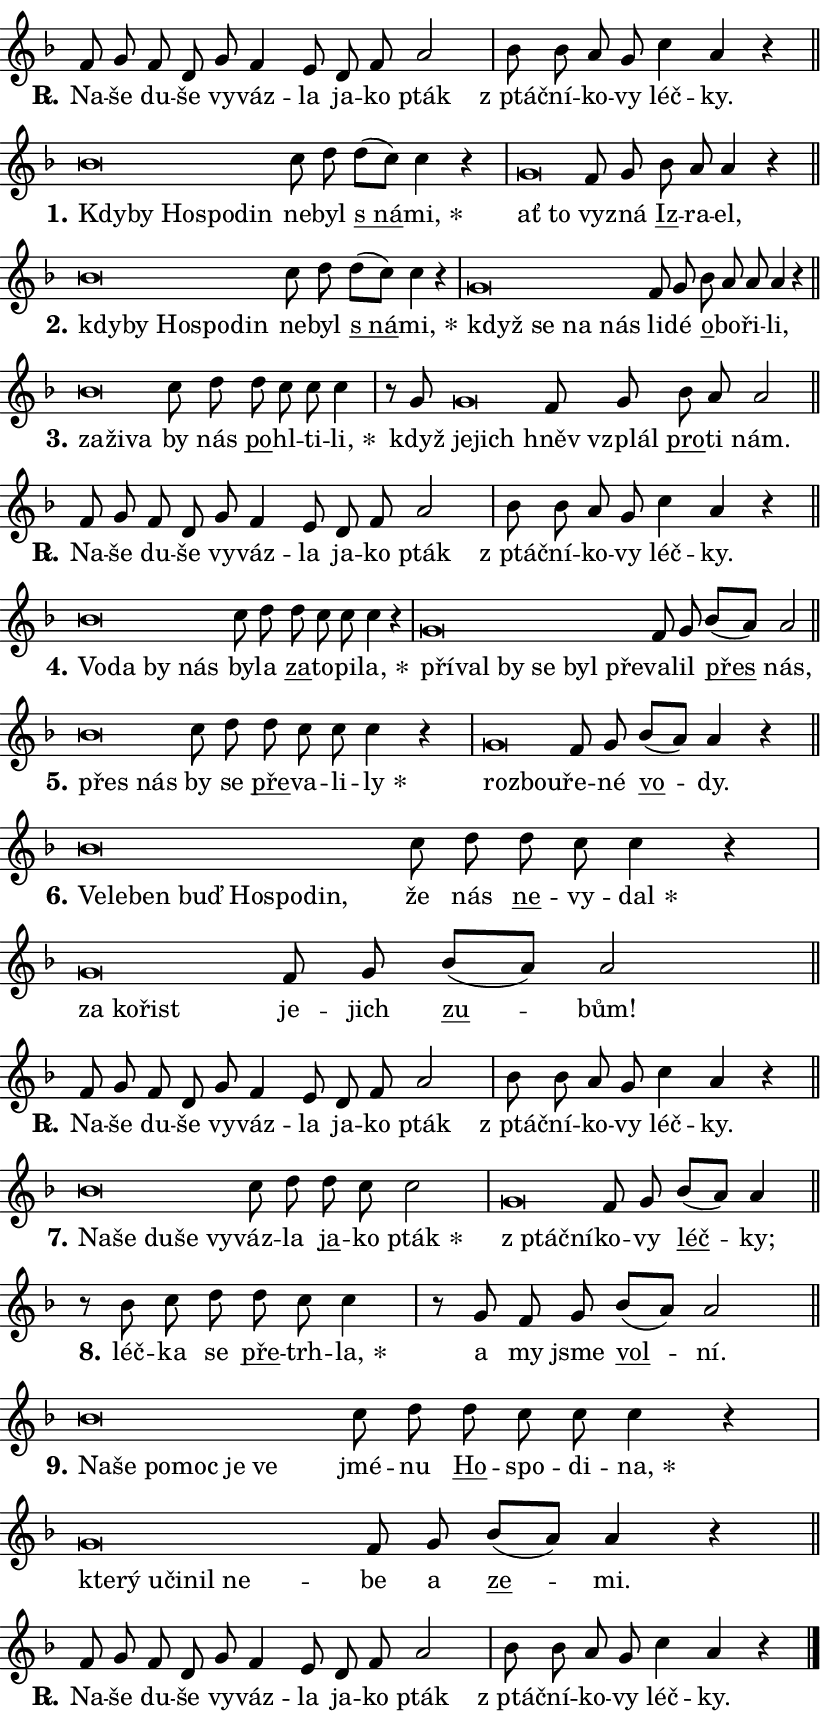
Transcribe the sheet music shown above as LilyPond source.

\version "2.24.0"
\header { tagline = "" }
\paper {
  indent = 0\cm
  top-margin = 0\cm
  right-margin = 0.13\cm % to fit lyric hyphens
  bottom-margin = 0\cm
  left-margin = 0\cm
  paper-width = 14\cm
  page-breaking = #ly:one-page-breaking
  system-system-spacing.basic-distance = #11
  score-system-spacing.basic-distance = #11
  ragged-last = ##f
}


%% Author: Thomas Morley
%% https://lists.gnu.org/archive/html/lilypond-user/2020-05/msg00002.html
#(define (line-position grob)
"Returns position of @var[grob} in current system:
   @code{'start}, if at first time-step
   @code{'end}, if at last time-step
   @code{'middle} otherwise
"
  (let* ((col (ly:item-get-column grob))
         (ln (ly:grob-object col 'left-neighbor))
         (rn (ly:grob-object col 'right-neighbor))
         (col-to-check-left (if (ly:grob? ln) ln col))
         (col-to-check-right (if (ly:grob? rn) rn col))
         (break-dir-left
           (and
             (ly:grob-property col-to-check-left 'non-musical #f)
             (ly:item-break-dir col-to-check-left)))
         (break-dir-right
           (and
             (ly:grob-property col-to-check-right 'non-musical #f)
             (ly:item-break-dir col-to-check-right))))
        (cond ((eqv? 1 break-dir-left) 'start)
              ((eqv? -1 break-dir-right) 'end)
              (else 'middle))))

#(define (tranparent-at-line-position vctor)
  (lambda (grob)
  "Relying on @code{line-position} select the relevant enry from @var{vctor}.
Used to determine transparency,"
    (case (line-position grob)
      ((end) (not (vector-ref vctor 0)))
      ((middle) (not (vector-ref vctor 1)))
      ((start) (not (vector-ref vctor 2))))))

noteHeadBreakVisibility =
#(define-music-function (break-visibility)(vector?)
"Makes @code{NoteHead}s transparent relying on @var{break-visibility}"
#{
  \override NoteHead.transparent =
    #(tranparent-at-line-position break-visibility)
#})

#(define delete-ledgers-for-transparent-note-heads
  (lambda (grob)
    "Reads whether a @code{NoteHead} is transparent.
If so this @code{NoteHead} is removed from @code{'note-heads} from
@var{grob}, which is supposed to be @code{LedgerLineSpanner}.
As a result ledgers are not printed for this @code{NoteHead}"
    (let* ((nhds-array (ly:grob-object grob 'note-heads))
           (nhds-list
             (if (ly:grob-array? nhds-array)
                 (ly:grob-array->list nhds-array)
                 '()))
           ;; Relies on the transparent-property being done before
           ;; Staff.LedgerLineSpanner.after-line-breaking is executed.
           ;; This is fragile ...
           (to-keep
             (remove
               (lambda (nhd)
                 (ly:grob-property nhd 'transparent #f))
               nhds-list)))
      ;; TODO find a better method to iterate over grob-arrays, similiar
      ;; to filter/remove etc for lists
      ;; For now rebuilt from scratch
      (set! (ly:grob-object grob 'note-heads)  '())
      (for-each
        (lambda (nhd)
          (ly:pointer-group-interface::add-grob grob 'note-heads nhd))
        to-keep))))

squashNotes = {
  \override NoteHead.X-extent = #'(-0.2 . 0.2)
  \override NoteHead.Y-extent = #'(-0.75 . 0)
  \override NoteHead.stencil =
    #(lambda (grob)
       (let ((pos (ly:grob-property grob 'staff-position)))
         (begin
           (if (< pos -7) (display "ERROR: Lower brevis then expected\n") (display ""))
           (if (<= pos -6) ly:text-interface::print ly:note-head::print))))
}
unSquashNotes = {
  \revert NoteHead.X-extent
  \revert NoteHead.Y-extent
  \revert NoteHead.stencil
}

hideNotes = \noteHeadBreakVisibility #begin-of-line-visible
unHideNotes = \noteHeadBreakVisibility #all-visible

% work-around for resetting accidentals
% https://lilypond.org/doc/v2.23/Documentation/notation/displaying-rhythms#unmetered-music
cadenzaMeasure = {
  \cadenzaOff
  \partial 1024 s1024
  \cadenzaOn
}

#(define-markup-command (accent layout props text) (markup?)
  "Underline accented syllable"
  (interpret-markup layout props
    #{\markup \override #'(offset . 4.3) \underline { #text }#}))

responsum = \markup \concat {
  "R" \hspace #-1.05 \path #0.1 #'((moveto 0 0.07) (lineto 0.9 0.8)) \hspace #0.05 "."
}

spaceSize = #0.6828661417322834 % exact space size for TeX Gyre Schola

\layout {
  \context {
    \Staff
    \remove "Time_signature_engraver"
    \override LedgerLineSpanner.after-line-breaking = #delete-ledgers-for-transparent-note-heads
  }
  \context {
    \Lyrics {
      \override LyricSpace.minimum-distance = \spaceSize
      \override LyricText.font-name = #"TeX Gyre Schola"
      \override LyricText.font-size = 1
      \override StanzaNumber.font-name = #"TeX Gyre Schola Bold"
      \override StanzaNumber.font-size = 1
    }
  }
  \context {
    \Score 
    \override NoteHead.text =
      #(lambda (grob) 
        (let ((pos (ly:grob-property grob 'staff-position)))
          #{\markup {
            \combine
              \halign #-0.55 \raise #(if (= pos -6) 0 0.5) \override #'(thickness . 2) \draw-line #'(3.2 . 0)
              \musicglyph "noteheads.sM1"
          }#}))
  }
}

% magnetic-lyrics.ily
%
%   written by
%     Jean Abou Samra <jean@abou-samra.fr>
%     Werner Lemberg <wl@gnu.org>
%
%   adapted by
%     Jiri Hon <jiri.hon@gmail.com>
%
% Version 2022-Apr-15

% https://www.mail-archive.com/lilypond-user@gnu.org/msg149350.html

#(define (Left_hyphen_pointer_engraver context)
   "Collect syllable-hyphen-syllable occurrences in lyrics and store
them in properties.  This engraver only looks to the left.  For
example, if the lyrics input is @code{foo -- bar}, it does the
following.

@itemize @bullet
@item
Set the @code{text} property of the @code{LyricHyphen} grob between
@q{foo} and @q{bar} to @code{foo}.

@item
Set the @code{left-hyphen} property of the @code{LyricText} grob with
text @q{foo} to the @code{LyricHyphen} grob between @q{foo} and
@q{bar}.
@end itemize

Use this auxiliary engraver in combination with the
@code{lyric-@/text::@/apply-@/magnetic-@/offset!} hook."
   (let ((hyphen #f)
         (text #f))
     (make-engraver
      (acknowledgers
       ((lyric-syllable-interface engraver grob source-engraver)
        (set! text grob)))
      (end-acknowledgers
       ((lyric-hyphen-interface engraver grob source-engraver)
        ;(when (not (grob::has-interface grob 'lyric-space-interface))
          (set! hyphen grob)));)
      ((stop-translation-timestep engraver)
       (when (and text hyphen)
         (ly:grob-set-object! text 'left-hyphen hyphen))
       (set! text #f)
       (set! hyphen #f)))))

#(define (lyric-text::apply-magnetic-offset! grob)
   "If the space between two syllables is less than the value in
property @code{LyricText@/.details@/.squash-threshold}, move the right
syllable to the left so that it gets concatenated with the left
syllable.

Use this function as a hook for
@code{LyricText@/.after-@/line-@/breaking} if the
@code{Left_@/hyphen_@/pointer_@/engraver} is active."
   (let ((hyphen (ly:grob-object grob 'left-hyphen #f)))
     (when hyphen
       (let ((left-text (ly:spanner-bound hyphen LEFT)))
         (when (grob::has-interface left-text 'lyric-syllable-interface)
           (let* ((common (ly:grob-common-refpoint grob left-text X))
                  (this-x-ext (ly:grob-extent grob common X))
                  (left-x-ext
                   (begin
                     ;; Trigger magnetism for left-text.
                     (ly:grob-property left-text 'after-line-breaking)
                     (ly:grob-extent left-text common X)))
                  ;; `delta` is the gap width between two syllables.
                  (delta (- (interval-start this-x-ext)
                            (interval-end left-x-ext)))
                  (details (ly:grob-property grob 'details))
                  (threshold (assoc-get 'squash-threshold details 0.2)))
             (when (< delta threshold)
               (let* (;; We have to manipulate the input text so that
                      ;; ligatures crossing syllable boundaries are not
                      ;; disabled.  For languages based on the Latin
                      ;; script this is essentially a beautification.
                      ;; However, for non-Western scripts it can be a
                      ;; necessity.
                      (lt (ly:grob-property left-text 'text))
                      (rt (ly:grob-property grob 'text))
                      (is-space (grob::has-interface hyphen 'lyric-space-interface))
                      (space (if is-space " " ""))
                      (extra-delta (if is-space spaceSize 0))
                      ;; Append new syllable.
                      (ltrt-space (if (and (string? lt) (string? rt))
                                (string-append lt space rt)
                                (make-concat-markup (list lt space rt))))
                      ;; Right-align `ltrt` to the right side.
                      (ltrt-space-markup (grob-interpret-markup
                               grob
                               (make-translate-markup
                                (cons (interval-length this-x-ext) 0)
                                (make-right-align-markup ltrt-space)))))
                 (begin
                   ;; Don't print `left-text`.
                   (ly:grob-set-property! left-text 'stencil #f)
                   ;; Set text and stencil (which holds all collected
                   ;; syllables so far) and shift it to the left.
                   (ly:grob-set-property! grob 'text ltrt-space)
                   (ly:grob-set-property! grob 'stencil ltrt-space-markup)
                   (ly:grob-translate-axis! grob (- (- delta extra-delta)) X))))))))))


#(define (lyric-hyphen::displace-bounds-first grob)
   ;; Make very sure this callback isn't triggered too early.
   (let ((left (ly:spanner-bound grob LEFT))
         (right (ly:spanner-bound grob RIGHT)))
     (ly:grob-property left 'after-line-breaking)
     (ly:grob-property right 'after-line-breaking)
     (ly:lyric-hyphen::print grob)))

squashThreshold = #0.4

\layout {
  \context {
    \Lyrics
    \consists #Left_hyphen_pointer_engraver
    \override LyricText.after-line-breaking =
      #lyric-text::apply-magnetic-offset!
    \override LyricHyphen.stencil = #lyric-hyphen::displace-bounds-first
    \override LyricText.details.squash-threshold = \squashThreshold
    \override LyricHyphen.minimum-distance = 0
    \override LyricHyphen.minimum-length = \squashThreshold
  }
}

squashText = \override LyricText.details.squash-threshold = 9999
unSquashText = \override LyricText.details.squash-threshold = \squashThreshold

leftText = \override LyricText.self-alignment-X = #LEFT
unLeftText = \revert LyricText.self-alignment-X

starOffset = #(lambda (grob) 
                (let ((x_offset (ly:self-alignment-interface::aligned-on-x-parent grob)))
                  (if (= x_offset 0) 0 (+ x_offset 1.2))))

star = #(define-music-function (syllable)(string?)
"Append star separator at the end of a syllable"
#{
  \once \override LyricText.X-offset = #starOffset
  \lyricmode { \markup {
    #syllable
    \override #'((font-name . "TeX Gyre Schola Bold")) \hspace #0.2 \lower #0.65 \larger "*"
  } }
#})

starAccent = #(define-music-function (syllable)(string?)
"Append star separator at the end of a syllable and make accent"
#{
  \once \override LyricText.X-offset = #starOffset
  \lyricmode { \markup {
    \accent #syllable
    \override #'((font-name . "TeX Gyre Schola Bold")) \hspace #0.2 \lower #0.65 \larger "*"
  } }
#})

breath = #(define-music-function (syllable)(string?)
"Append breathing indicator at the end of a syllable"
#{
  \lyricmode { \markup { #syllable "+" } }
#})

optionalBreath = #(define-music-function (syllable)(string?)
"Append optional breathing indicator at the end of a syllable"
#{
  \lyricmode { \markup { #syllable "(+)" } }
#})


\score {
    <<
        \new Voice = "melody" { \cadenzaOn \key f \major \relative { f'8 g f d g f4 e8 \bar "" d f a2 \cadenzaMeasure \bar "|" bes8 bes a g \bar "" c4 a r \cadenzaMeasure \bar "||" \break } }
        \new Lyrics \lyricsto "melody" { \lyricmode { \set stanza = \responsum
Na -- še du -- še vy -- váz -- la ja -- ko pták "z ptáč" -- ní -- ko -- vy léč -- ky. } }
    >>
    \layout {}
}

\score {
    <<
        \new Voice = "melody" { \cadenzaOn \key f \major \relative { \squashNotes bes'\breve*1/16 \hideNotes \breve*1/16 \bar "" \breve*1/16 \bar "" \breve*1/16 \breve*1/16 \bar "" \unHideNotes \unSquashNotes c8 d \bar "" d[( c)] c4 r \cadenzaMeasure \bar "|" \squashNotes g\breve*1/16 \hideNotes \breve*1/16 \bar "" \unHideNotes \unSquashNotes f8 g \bar "" bes a a4 r \cadenzaMeasure \bar "||" \break } }
        \new Lyrics \lyricsto "melody" { \lyricmode { \set stanza = "1."
\leftText Kdy -- \squashText by Ho -- spo -- din \unLeftText \unSquashText ne -- byl \markup \accent "s ná" -- \star mi, \leftText ať \squashText to \unLeftText \unSquashText vy -- zná \markup \accent Iz -- ra -- el, } }
    >>
    \layout {}
}

\score {
    <<
        \new Voice = "melody" { \cadenzaOn \key f \major \relative { \squashNotes bes'\breve*1/16 \hideNotes \breve*1/16 \bar "" \breve*1/16 \bar "" \breve*1/16 \breve*1/16 \bar "" \unHideNotes \unSquashNotes c8 d \bar "" d[( c)] c4 r \cadenzaMeasure \bar "|" \squashNotes g\breve*1/16 \hideNotes \breve*1/16 \bar "" \breve*1/16 \breve*1/16 \bar "" \unHideNotes \unSquashNotes f8 g \bar "" bes a a a4 r \cadenzaMeasure \bar "||" \break } }
        \new Lyrics \lyricsto "melody" { \lyricmode { \set stanza = "2."
\leftText kdy -- \squashText by Ho -- spo -- din \unLeftText \unSquashText ne -- byl \markup \accent "s ná" -- \star mi, \leftText když \squashText se na nás \unLeftText \unSquashText li -- dé \markup \accent o -- bo -- ři -- li, } }
    >>
    \layout {}
}

\score {
    <<
        \new Voice = "melody" { \cadenzaOn \key f \major \relative { \squashNotes bes'\breve*1/16 \hideNotes \breve*1/16 \breve*1/16 \bar "" \unHideNotes \unSquashNotes c8 d \bar "" d c c c4 \cadenzaMeasure \bar "|" r8 g8 \squashNotes g\breve*1/16 \hideNotes \breve*1/16 \bar "" \unHideNotes \unSquashNotes f8 g \bar "" bes a a2 \cadenzaMeasure \bar "||" \break } }
        \new Lyrics \lyricsto "melody" { \lyricmode { \set stanza = "3."
\leftText za -- \squashText ži -- va \unLeftText \unSquashText by nás \markup \accent po -- hl -- ti -- \star li, když \leftText je -- \squashText jich \unLeftText \unSquashText hněv vzplál \markup \accent pro -- ti nám. } }
    >>
    \layout {}
}

\score {
    <<
        \new Voice = "melody" { \cadenzaOn \key f \major \relative { f'8 g f d g f4 e8 \bar "" d f a2 \cadenzaMeasure \bar "|" bes8 bes a g \bar "" c4 a r \cadenzaMeasure \bar "||" \break } }
        \new Lyrics \lyricsto "melody" { \lyricmode { \set stanza = \responsum
Na -- še du -- še vy -- váz -- la ja -- ko pták "z ptáč" -- ní -- ko -- vy léč -- ky. } }
    >>
    \layout {}
}

\score {
    <<
        \new Voice = "melody" { \cadenzaOn \key f \major \relative { \squashNotes bes'\breve*1/16 \hideNotes \breve*1/16 \bar "" \breve*1/16 \breve*1/16 \bar "" \unHideNotes \unSquashNotes c8 d \bar "" d c c c4 r \cadenzaMeasure \bar "|" \squashNotes g\breve*1/16 \hideNotes \breve*1/16 \bar "" \breve*1/16 \bar "" \breve*1/16 \bar "" \breve*1/16 \breve*1/16 \bar "" \unHideNotes \unSquashNotes f8 g \bar "" bes[( a)] a2 \cadenzaMeasure \bar "||" \break } }
        \new Lyrics \lyricsto "melody" { \lyricmode { \set stanza = "4."
\leftText Vo -- \squashText da by nás \unLeftText \unSquashText by -- la \markup \accent za -- to -- pi -- \star la, \leftText pří -- \squashText val by se byl pře -- \unLeftText \unSquashText va -- lil \markup \accent přes nás, } }
    >>
    \layout {}
}

\score {
    <<
        \new Voice = "melody" { \cadenzaOn \key f \major \relative { \squashNotes bes'\breve*1/16 \hideNotes \breve*1/16 \bar "" \unHideNotes \unSquashNotes c8 d \bar "" d c c c4 r \cadenzaMeasure \bar "|" \squashNotes g\breve*1/16 \hideNotes \breve*1/16 \bar "" \unHideNotes \unSquashNotes f8 g \bar "" bes[( a)] a4 r \cadenzaMeasure \bar "||" \break } }
        \new Lyrics \lyricsto "melody" { \lyricmode { \set stanza = "5."
\leftText přes \squashText nás \unLeftText \unSquashText by se \markup \accent pře -- va -- li -- \star ly \leftText roz -- \squashText bou -- \unLeftText \unSquashText ře -- né \markup \accent vo -- dy. } }
    >>
    \layout {}
}

\score {
    <<
        \new Voice = "melody" { \cadenzaOn \key f \major \relative { \squashNotes bes'\breve*1/16 \hideNotes \breve*1/16 \bar "" \breve*1/16 \bar "" \breve*1/16 \bar "" \breve*1/16 \bar "" \breve*1/16 \breve*1/16 \bar "" \unHideNotes \unSquashNotes c8 d \bar "" d c c4 r \cadenzaMeasure \bar "|" \squashNotes g\breve*1/16 \hideNotes \breve*1/16 \breve*1/16 \bar "" \unHideNotes \unSquashNotes f8 g \bar "" bes[( a)] a2 \cadenzaMeasure \bar "||" \break } }
        \new Lyrics \lyricsto "melody" { \lyricmode { \set stanza = "6."
\leftText Ve -- \squashText le -- ben buď Ho -- spo -- din, \unLeftText \unSquashText že nás \markup \accent ne -- vy -- \star dal \leftText za \squashText ko -- řist \unLeftText \unSquashText je -- jich \markup \accent zu -- bům! } }
    >>
    \layout {}
}

\score {
    <<
        \new Voice = "melody" { \cadenzaOn \key f \major \relative { f'8 g f d g f4 e8 \bar "" d f a2 \cadenzaMeasure \bar "|" bes8 bes a g \bar "" c4 a r \cadenzaMeasure \bar "||" \break } }
        \new Lyrics \lyricsto "melody" { \lyricmode { \set stanza = \responsum
Na -- še du -- še vy -- váz -- la ja -- ko pták "z ptáč" -- ní -- ko -- vy léč -- ky. } }
    >>
    \layout {}
}

\score {
    <<
        \new Voice = "melody" { \cadenzaOn \key f \major \relative { \squashNotes bes'\breve*1/16 \hideNotes \breve*1/16 \bar "" \breve*1/16 \bar "" \breve*1/16 \breve*1/16 \bar "" \unHideNotes \unSquashNotes c8 d \bar "" d c c2 \cadenzaMeasure \bar "|" \squashNotes g\breve*1/16 \hideNotes \breve*1/16 \bar "" \unHideNotes \unSquashNotes f8 g \bar "" bes[( a)] a4 \cadenzaMeasure \bar "||" \break } }
        \new Lyrics \lyricsto "melody" { \lyricmode { \set stanza = "7."
\leftText Na -- \squashText še du -- še vy -- \unLeftText \unSquashText váz -- la \markup \accent ja -- ko \star pták \leftText "z ptáč" -- \squashText ní -- \unLeftText \unSquashText ko -- vy \markup \accent léč -- ky; } }
    >>
    \layout {}
}

\score {
    <<
        \new Voice = "melody" { \cadenzaOn \key f \major \relative { r8 bes' c8 d \bar "" d c c4 \cadenzaMeasure \bar "|" r8 g8 f8 g \bar "" bes[( a)] a2 \cadenzaMeasure \bar "||" \break } }
        \new Lyrics \lyricsto "melody" { \lyricmode { \set stanza = "8."
léč -- ka se \markup \accent pře -- trh -- \star la, a my jsme \markup \accent vol -- ní. } }
    >>
    \layout {}
}

\score {
    <<
        \new Voice = "melody" { \cadenzaOn \key f \major \relative { \squashNotes bes'\breve*1/16 \hideNotes \breve*1/16 \bar "" \breve*1/16 \bar "" \breve*1/16 \bar "" \breve*1/16 \breve*1/16 \bar "" \unHideNotes \unSquashNotes c8 d \bar "" d c c c4 r \cadenzaMeasure \bar "|" \squashNotes g\breve*1/16 \hideNotes \breve*1/16 \bar "" \breve*1/16 \bar "" \breve*1/16 \bar "" \breve*1/16 \breve*1/16 \bar "" \unHideNotes \unSquashNotes f8 g \bar "" bes[( a)] a4 r \cadenzaMeasure \bar "||" \break } }
        \new Lyrics \lyricsto "melody" { \lyricmode { \set stanza = "9."
\leftText Na -- \squashText še po -- moc je ve \unLeftText \unSquashText jmé -- nu \markup \accent Ho -- spo -- di -- \star na, \leftText kte -- \squashText rý u -- či -- nil ne -- \unLeftText \unSquashText be a \markup \accent ze -- mi. } }
    >>
    \layout {}
}

\score {
    <<
        \new Voice = "melody" { \cadenzaOn \key f \major \relative { f'8 g f d g f4 e8 \bar "" d f a2 \cadenzaMeasure \bar "|" bes8 bes a g \bar "" c4 a r \cadenzaMeasure \bar "||" \break } \bar "|." }
        \new Lyrics \lyricsto "melody" { \lyricmode { \set stanza = \responsum
Na -- še du -- še vy -- váz -- la ja -- ko pták "z ptáč" -- ní -- ko -- vy léč -- ky. } }
    >>
    \layout {}
}
